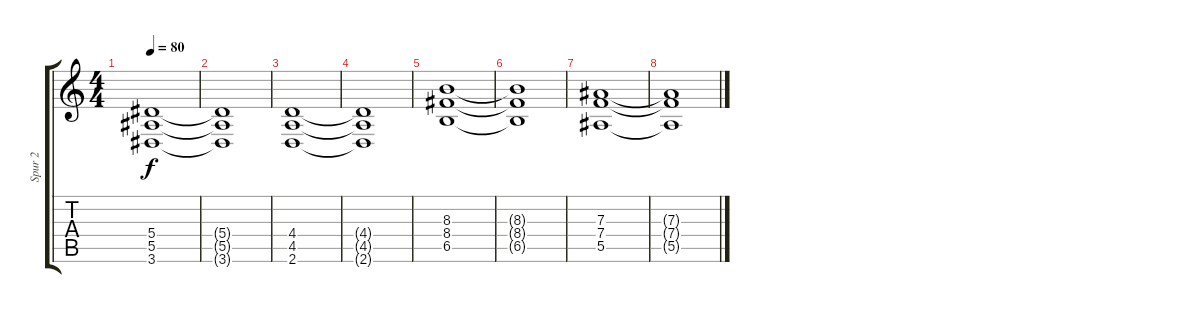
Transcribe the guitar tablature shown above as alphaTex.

\track ("Spur 2" "Spur 2") {instrument distortionguitar}
\staff {score tabs}
\tuning (C4 G3 Eb3 Bb2 F2 C2) {hide}
\ts (4 4)
\tempo 80
\clef g2
\ks c
(5.4 5.5 3.6).1{dy f} |
(5.4{t} 5.5{t} 3.6{t}).1 |
(4.4 4.5 2.6).1 |
(4.4{t} 4.5{t} 2.6{t}).1 |
(8.3 8.4 6.5).1 |
(8.3{t} 8.4{t} 6.5{t}).1 |
(7.3 7.4 5.5).1 |
(7.3{t} 7.4{t} 5.5{t}).1
